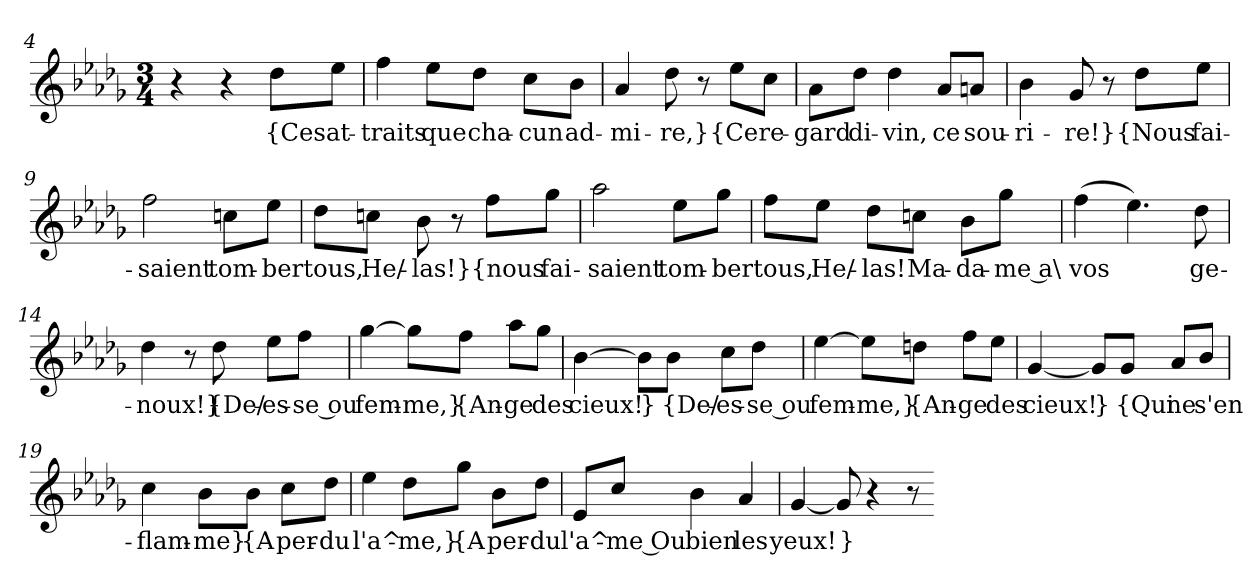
**kern	**text
*part1	*part1
*staff1	*staff1
*clefG2	*
*k[b-e-a-d-g-]	*
*M3/4	*
=4	=4
4r	.
4r	.
8dd-\L	{Ces
8ee-\J	at-
=5	=5
4ff	-traits
8ee-\L	que
8dd-\J	cha-
8cc\L	-cun
8b-\J	ad-
=6	=6
4a-	-mi-
8dd-	-re,}
8r	.
8ee-\L	{Ce
8cc\J	re-
=7	=7
8a-\L	-gard
8dd-\J	di-
4dd-	-vin,
8a-/L	ce
8an/J	sou-
=8	=8
4b-	-ri-
8g-	-re!}
8r	.
8dd-\L	{Nous
8ee-\J	fai-
=9	=9
2ff	-saient
8ccn\L	tom-
8ee-\J	-ber
=10	=10
8dd-\L	tous,
8ccn\J	He/-
8b-	-las!}
8r	.
8ff\L	{nous
8gg-\J	fai-
=11	=11
2aa-	-saient
8ee-\L	tom-
8gg-\J	-ber
=12	=12
8ff\L	tous,
8ee-\J	He/-
8dd-\L	-las!
8ccn\J	Ma-
8b-\L	-da-
8gg-\J	-me a\
=13	=13
(4ff	vos
4.ee-)	.
8dd-	ge-
=14	=14
4dd-	-noux!}
8r	.
8dd-	{De/-
8ee-\L	-es-
8ff\J	-se ou
=15	=15
[4gg-	fem-
8gg-\L]	-me,}
8ff\J	{An-
8aa-\L	-ge
8gg-\J	des
=16	=16
[4b-	cieux!
8b-\L]	}
8b-\J	{De/-
8cc\L	-es-
8dd-\J	-se ou
=17	=17
[4ee-	fem-
8ee-\L]	-me,}
8ddn\J	{An-
8ff\L	-ge
8ee-\J	des
=18	=18
[4g-	cieux!
8g-/L]	}
8g-/J	{Qui
8a-/L	ne
8b-/J	s'en-
=19	=19
4cc	-flam-
8b-\L	-me}
8b-\J	{A
8cc\L	per-
8dd-\J	-du
=20	=20
4ee-	l'a^-
8dd-\L	-me,}
8gg-\J	{A
8b-\L	per-
8dd-\J	-du
=21	=21
8e-/L	l'a^-
8cc/J	-me Ou
4b-	bien
4a-	les
=22	=22
[4g-	yeux!
8g-]	}
4r	.
8r	.
=-	=-
*-	*-
